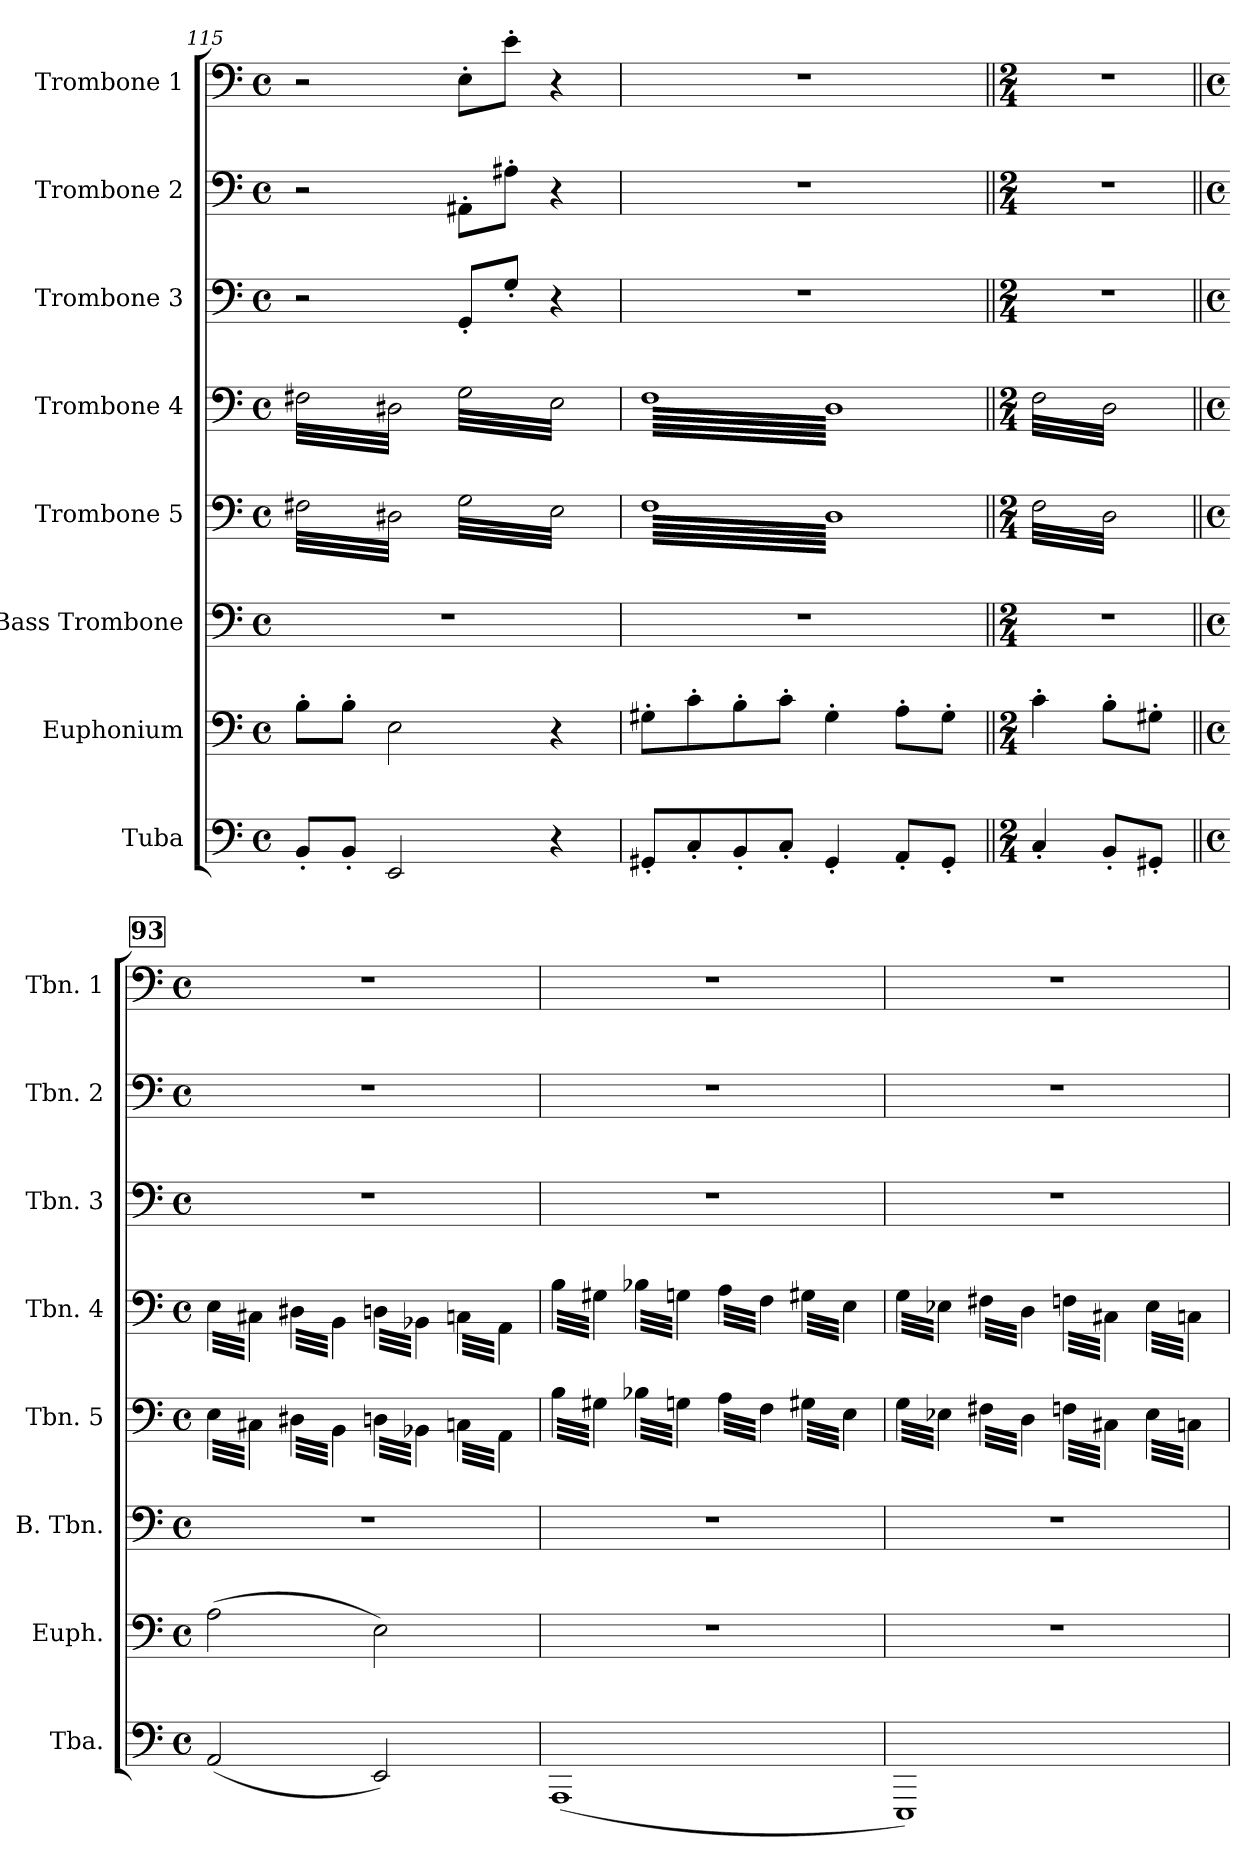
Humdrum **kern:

**kern	**kern	**kern	**kern	**kern	**kern	**kern	**kern
*part8	*part7	*part6	*part5	*part4	*part3	*part2	*part1
*staff8	*staff7	*staff6	*staff5	*staff4	*staff3	*staff2	*staff1
*I"Tuba	*I"Euphonium	*I"Bass Trombone	*I"Trombone 5	*I"Trombone 4	*I"Trombone 3	*I"Trombone 2	*I"Trombone 1
*I'Tba.	*I'Euph.	*I'B. Tbn.	*I'Tbn. 5	*I'Tbn. 4	*I'Tbn. 3	*I'Tbn. 2	*I'Tbn. 1
*clefF4	*clefF4	*clefF4	*clefF4	*clefF4	*clefF4	*clefF4	*clefF4
*k[]	*k[]	*k[]	*k[]	*k[]	*k[]	*k[]	*k[]
*M4/4	*M4/4	*M4/4	*M4/4	*M4/4	*M4/4	*M4/4	*M4/4
*met(c)	*met(c)	*met(c)	*met(c)	*met(c)	*met(c)	*met(c)	*met(c)
=115	=115	=115	=115	=115	=115	=115	=115
*	*	*	*tremolo	*	*	*	*
*	*	*	*	*tremolo	*	*	*
8BB'/L	8B'\L	1r	32F#X\LLL	32F#X\LLL	2r	2r	2r
.	.	.	32D#X\	32D#X\	.	.	.
.	.	.	32F#X\	32F#X\	.	.	.
.	.	.	32D#X\	32D#X\	.	.	.
8BB'/J	8B'\J	.	32F#X\	32F#X\	.	.	.
.	.	.	32D#X\	32D#X\	.	.	.
.	.	.	32F#X\	32F#X\	.	.	.
.	.	.	32D#X\	32D#X\	.	.	.
2EE/	2E\	.	32F#X\	32F#X\	.	.	.
.	.	.	32D#X\	32D#X\	.	.	.
.	.	.	32F#X\	32F#X\	.	.	.
.	.	.	32D#X\	32D#X\	.	.	.
.	.	.	32F#X\	32F#X\	.	.	.
.	.	.	32D#X\	32D#X\	.	.	.
.	.	.	32F#X\	32F#X\	.	.	.
.	.	.	32D#X\JJJ	32D#X\JJJ	.	.	.
.	.	.	32G\LLL	32G\LLL	8GG'/L	8AA#X'\L	8E'\L
.	.	.	32E\	32E\	.	.	.
.	.	.	32G\	32G\	.	.	.
.	.	.	32E\	32E\	.	.	.
.	.	.	32G\	32G\	8G'/J	8A#X'\J	8e'\J
.	.	.	32E\	32E\	.	.	.
.	.	.	32G\	32G\	.	.	.
.	.	.	32E\	32E\	.	.	.
4r	4r	.	32G\	32G\	4r	4r	4r
.	.	.	32E\	32E\	.	.	.
.	.	.	32G\	32G\	.	.	.
.	.	.	32E\	32E\	.	.	.
.	.	.	32G\	32G\	.	.	.
.	.	.	32E\	32E\	.	.	.
.	.	.	32G\	32G\	.	.	.
.	.	.	32E\JJJ	32E\JJJ	.	.	.
=116	=116	=116	=116	=116	=116	=116	=116
8GG#X'/L	8G#X'\L	1r	64FLLLL	64FLLLL	1r	1r	1r
.	.	.	64D	64D	.	.	.
.	.	.	64F	64F	.	.	.
.	.	.	64D	64D	.	.	.
.	.	.	64F	64F	.	.	.
.	.	.	64D	64D	.	.	.
.	.	.	64F	64F	.	.	.
.	.	.	64D	64D	.	.	.
8C'/	8c'\	.	64F	64F	.	.	.
.	.	.	64D	64D	.	.	.
.	.	.	64F	64F	.	.	.
.	.	.	64D	64D	.	.	.
.	.	.	64F	64F	.	.	.
.	.	.	64D	64D	.	.	.
.	.	.	64F	64F	.	.	.
.	.	.	64D	64D	.	.	.
8BB'/	8B'\	.	64F	64F	.	.	.
.	.	.	64D	64D	.	.	.
.	.	.	64F	64F	.	.	.
.	.	.	64D	64D	.	.	.
.	.	.	64F	64F	.	.	.
.	.	.	64D	64D	.	.	.
.	.	.	64F	64F	.	.	.
.	.	.	64D	64D	.	.	.
8C'/J	8c'\J	.	64F	64F	.	.	.
.	.	.	64D	64D	.	.	.
.	.	.	64F	64F	.	.	.
.	.	.	64D	64D	.	.	.
.	.	.	64F	64F	.	.	.
.	.	.	64D	64D	.	.	.
.	.	.	64F	64F	.	.	.
.	.	.	64D	64D	.	.	.
4GG#'/	4G#'\	.	64F	64F	.	.	.
.	.	.	64D	64D	.	.	.
.	.	.	64F	64F	.	.	.
.	.	.	64D	64D	.	.	.
.	.	.	64F	64F	.	.	.
.	.	.	64D	64D	.	.	.
.	.	.	64F	64F	.	.	.
.	.	.	64D	64D	.	.	.
.	.	.	64F	64F	.	.	.
.	.	.	64D	64D	.	.	.
.	.	.	64F	64F	.	.	.
.	.	.	64D	64D	.	.	.
.	.	.	64F	64F	.	.	.
.	.	.	64D	64D	.	.	.
.	.	.	64F	64F	.	.	.
.	.	.	64D	64D	.	.	.
8AA'/L	8A'\L	.	64F	64F	.	.	.
.	.	.	64D	64D	.	.	.
.	.	.	64F	64F	.	.	.
.	.	.	64D	64D	.	.	.
.	.	.	64F	64F	.	.	.
.	.	.	64D	64D	.	.	.
.	.	.	64F	64F	.	.	.
.	.	.	64D	64D	.	.	.
8GG#'/J	8G#'\J	.	64F	64F	.	.	.
.	.	.	64D	64D	.	.	.
.	.	.	64F	64F	.	.	.
.	.	.	64D	64D	.	.	.
.	.	.	64F	64F	.	.	.
.	.	.	64D	64D	.	.	.
.	.	.	64F	64F	.	.	.
.	.	.	64DJJJJ	64DJJJJ	.	.	.
=117||	=117||	=117||	=117||	=117||	=117||	=117||	=117||
*M2/4	*M2/4	*M2/4	*M2/4	*M2/4	*M2/4	*M2/4	*M2/4
4C'/	4c'\	2r	32F\LLL	32F\LLL	2r	2r	2r
.	.	.	.	.	.	.	.
.	.	.	32D\	32D\	.	.	.
.	.	.	.	.	.	.	.
.	.	.	32F\	32F\	.	.	.
.	.	.	.	.	.	.	.
.	.	.	32D\	32D\	.	.	.
.	.	.	.	.	.	.	.
.	.	.	32F\	32F\	.	.	.
.	.	.	.	.	.	.	.
.	.	.	32D\	32D\	.	.	.
.	.	.	.	.	.	.	.
.	.	.	32F\	32F\	.	.	.
.	.	.	.	.	.	.	.
.	.	.	32D\	32D\	.	.	.
.	.	.	.	.	.	.	.
8BB'/L	8B'\L	.	32F\	32F\	.	.	.
.	.	.	.	.	.	.	.
.	.	.	32D\	32D\	.	.	.
.	.	.	.	.	.	.	.
.	.	.	32F\	32F\	.	.	.
.	.	.	.	.	.	.	.
.	.	.	32D\	32D\	.	.	.
.	.	.	.	.	.	.	.
8GG#X'/J	8G#X'\J	.	32F\	32F\	.	.	.
.	.	.	.	.	.	.	.
.	.	.	32D\	32D\	.	.	.
.	.	.	.	.	.	.	.
.	.	.	32F\	32F\	.	.	.
.	.	.	.	.	.	.	.
.	.	.	32D\JJJ	32D\JJJ	.	.	.
.	.	.	.	.	.	.	.
!!LO:PB:g=z
!!LO:REH:place=s1:a:B:fs=14:t=93
=118||	=118||	=118||	=118||	=118||	=118||	=118||	=118||
*M4/4	*M4/4	*M4/4	*M4/4	*M4/4	*M4/4	*M4/4	*M4/4
*met(c)	*met(c)	*met(c)	*met(c)	*met(c)	*met(c)	*met(c)	*met(c)
(<2AA/	(>2A\	1r	32E\LLL	32E\LLL	1r	1r	1r
.	.	.	32C#X\	32C#X\	.	.	.
.	.	.	32E\	32E\	.	.	.
.	.	.	32C#X\	32C#X\	.	.	.
.	.	.	32E\	32E\	.	.	.
.	.	.	32C#X\	32C#X\	.	.	.
.	.	.	32E\	32E\	.	.	.
.	.	.	32C#X\JJJ	32C#X\JJJ	.	.	.
.	.	.	32D#X\LLL	32D#X\LLL	.	.	.
.	.	.	32BB\	32BB\	.	.	.
.	.	.	32D#X\	32D#X\	.	.	.
.	.	.	32BB\	32BB\	.	.	.
.	.	.	32D#X\	32D#X\	.	.	.
.	.	.	32BB\	32BB\	.	.	.
.	.	.	32D#X\	32D#X\	.	.	.
.	.	.	32BB\JJJ	32BB\JJJ	.	.	.
2EE/)	2E\)	.	32Dn\LLL	32Dn\LLL	.	.	.
.	.	.	32BB-X\	32BB-X\	.	.	.
.	.	.	32Dn\	32Dn\	.	.	.
.	.	.	32BB-X\	32BB-X\	.	.	.
.	.	.	32Dn\	32Dn\	.	.	.
.	.	.	32BB-X\	32BB-X\	.	.	.
.	.	.	32Dn\	32Dn\	.	.	.
.	.	.	32BB-X\JJJ	32BB-X\JJJ	.	.	.
.	.	.	32Cn\LLL	32Cn\LLL	.	.	.
.	.	.	32AA\	32AA\	.	.	.
.	.	.	32Cn\	32Cn\	.	.	.
.	.	.	32AA\	32AA\	.	.	.
.	.	.	32Cn\	32Cn\	.	.	.
.	.	.	32AA\	32AA\	.	.	.
.	.	.	32Cn\	32Cn\	.	.	.
.	.	.	32AA\JJJ	32AA\JJJ	.	.	.
=119	=119	=119	=119	=119	=119	=119	=119
(<1AAA	1r	1r	32B\LLL	32B\LLL	1r	1r	1r
.	.	.	32G#X\	32G#X\	.	.	.
.	.	.	32B\	32B\	.	.	.
.	.	.	32G#X\	32G#X\	.	.	.
.	.	.	32B\	32B\	.	.	.
.	.	.	32G#X\	32G#X\	.	.	.
.	.	.	32B\	32B\	.	.	.
.	.	.	32G#X\JJJ	32G#X\JJJ	.	.	.
.	.	.	32B-X\LLL	32B-X\LLL	.	.	.
.	.	.	32Gn\	32Gn\	.	.	.
.	.	.	32B-X\	32B-X\	.	.	.
.	.	.	32Gn\	32Gn\	.	.	.
.	.	.	32B-X\	32B-X\	.	.	.
.	.	.	32Gn\	32Gn\	.	.	.
.	.	.	32B-X\	32B-X\	.	.	.
.	.	.	32Gn\JJJ	32Gn\JJJ	.	.	.
.	.	.	32A\LLL	32A\LLL	.	.	.
.	.	.	32F\	32F\	.	.	.
.	.	.	32A\	32A\	.	.	.
.	.	.	32F\	32F\	.	.	.
.	.	.	32A\	32A\	.	.	.
.	.	.	32F\	32F\	.	.	.
.	.	.	32A\	32A\	.	.	.
.	.	.	32F\JJJ	32F\JJJ	.	.	.
.	.	.	32G#X\LLL	32G#X\LLL	.	.	.
.	.	.	32E\	32E\	.	.	.
.	.	.	32G#X\	32G#X\	.	.	.
.	.	.	32E\	32E\	.	.	.
.	.	.	32G#X\	32G#X\	.	.	.
.	.	.	32E\	32E\	.	.	.
.	.	.	32G#X\	32G#X\	.	.	.
.	.	.	32E\JJJ	32E\JJJ	.	.	.
=120	=120	=120	=120	=120	=120	=120	=120
1EEE)	1r	1r	32G\LLL	32G\LLL	1r	1r	1r
.	.	.	32E-X\	32E-X\	.	.	.
.	.	.	32G\	32G\	.	.	.
.	.	.	32E-X\	32E-X\	.	.	.
.	.	.	32G\	32G\	.	.	.
.	.	.	32E-X\	32E-X\	.	.	.
.	.	.	32G\	32G\	.	.	.
.	.	.	32E-X\JJJ	32E-X\JJJ	.	.	.
.	.	.	32F#X\LLL	32F#X\LLL	.	.	.
.	.	.	32D\	32D\	.	.	.
.	.	.	32F#X\	32F#X\	.	.	.
.	.	.	32D\	32D\	.	.	.
.	.	.	32F#X\	32F#X\	.	.	.
.	.	.	32D\	32D\	.	.	.
.	.	.	32F#X\	32F#X\	.	.	.
.	.	.	32D\JJJ	32D\JJJ	.	.	.
.	.	.	32Fn\LLL	32Fn\LLL	.	.	.
.	.	.	32C#X\	32C#X\	.	.	.
.	.	.	32Fn\	32Fn\	.	.	.
.	.	.	32C#X\	32C#X\	.	.	.
.	.	.	32Fn\	32Fn\	.	.	.
.	.	.	32C#X\	32C#X\	.	.	.
.	.	.	32Fn\	32Fn\	.	.	.
.	.	.	32C#X\JJJ	32C#X\JJJ	.	.	.
.	.	.	32E-\LLL	32E-\LLL	.	.	.
.	.	.	32Cn\	32Cn\	.	.	.
.	.	.	32E-\	32E-\	.	.	.
.	.	.	32Cn\	32Cn\	.	.	.
.	.	.	32E-\	32E-\	.	.	.
.	.	.	32Cn\	32Cn\	.	.	.
.	.	.	32E-\	32E-\	.	.	.
.	.	.	32Cn\JJJ	32Cn\JJJ	.	.	.
*	*	*	*	*Xtremolo	*	*	*
*	*	*	*Xtremolo	*	*	*	*
.	.	.	.	.	.	.	.
.	.	.	.	.	.	.	.
.	.	.	.	.	.	.	.
.	.	.	.	.	.	.	.
=	=	=	=	=	=	=	=
*-	*-	*-	*-	*-	*-	*-	*-
